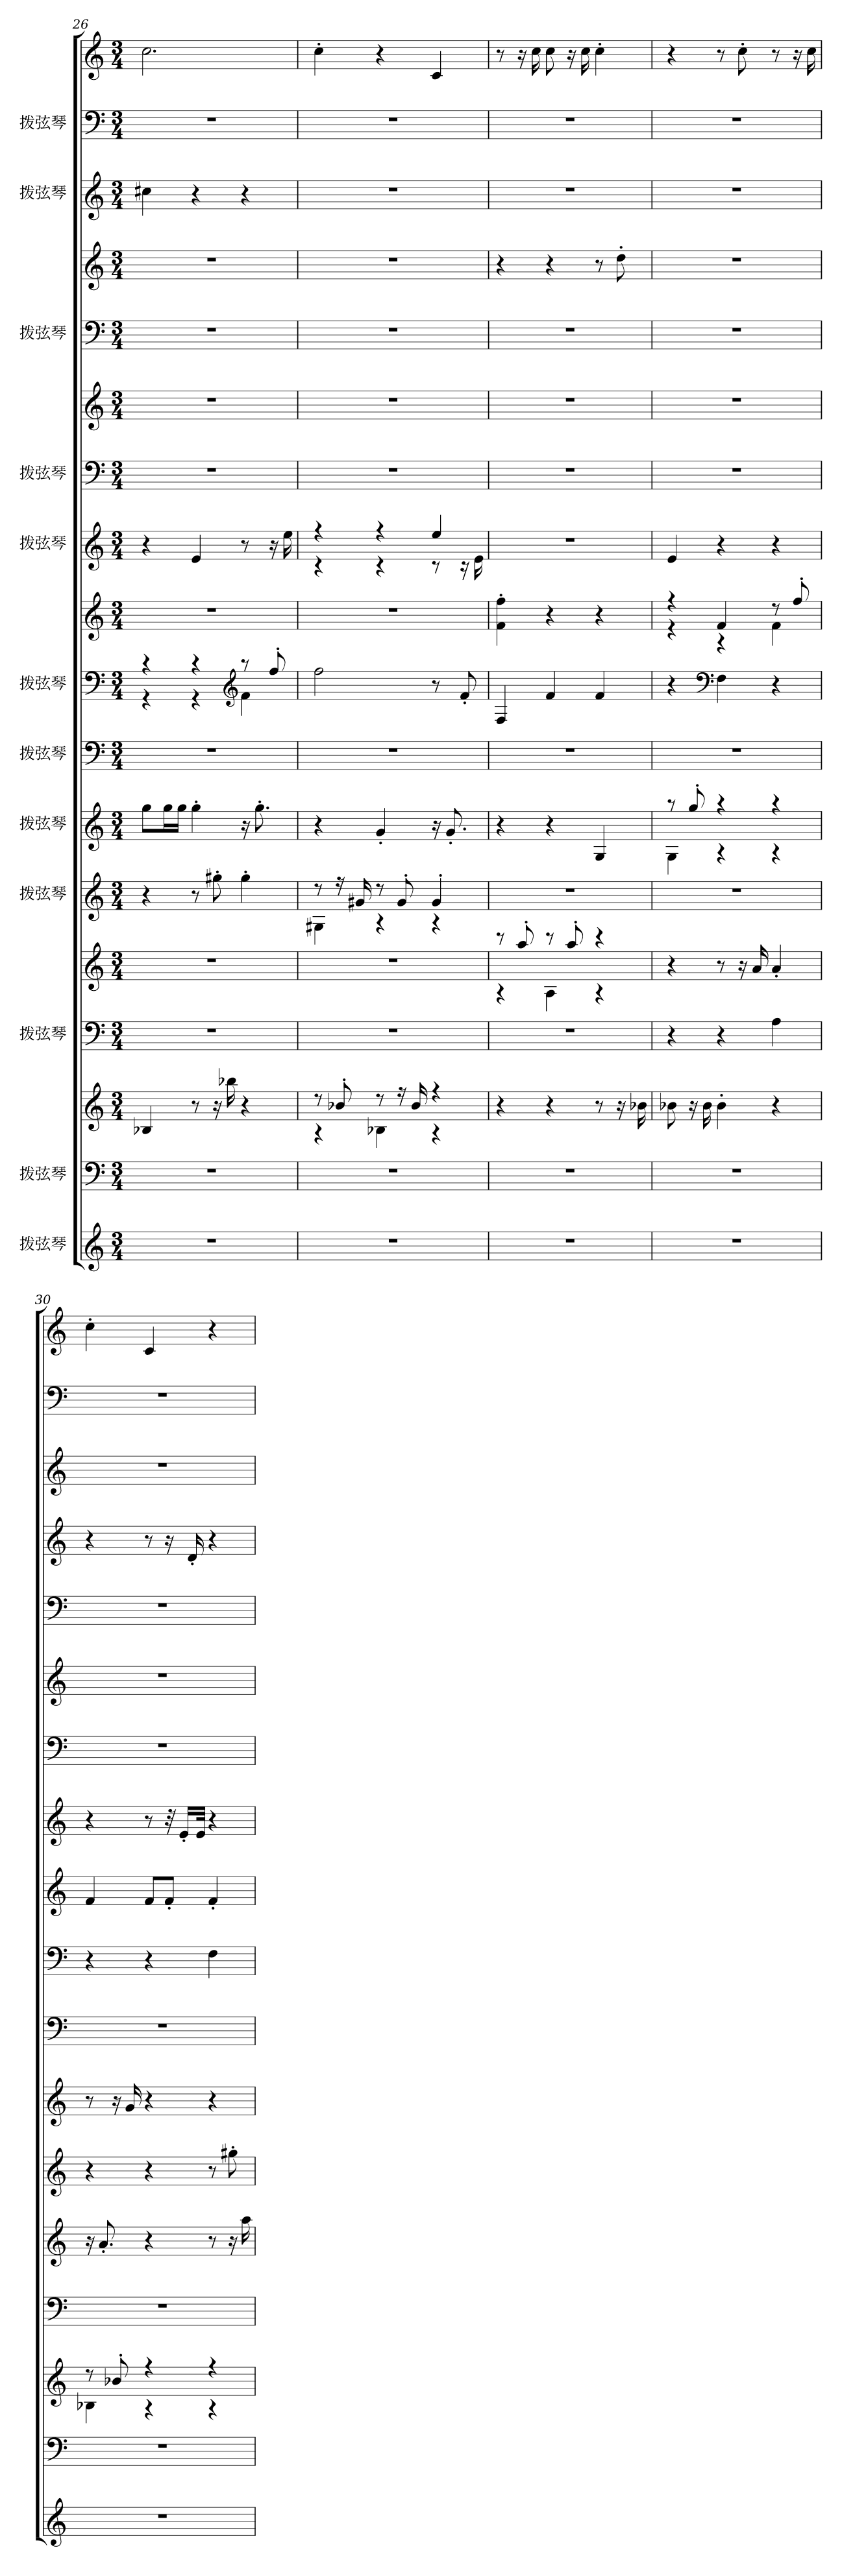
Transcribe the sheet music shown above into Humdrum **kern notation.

**kern	**kern	**kern	**kern	**kern	**kern	**kern	**kern	**kern	**kern	**kern	**kern	**kern	**kern	**kern	**kern	**kern	**kern
*part12	*part11	*part11	*part10	*part10	*part9	*part8	*part7	*part6	*part6	*part5	*part4	*part4	*part3	*part3	*part2	*part1	*part1
*staff18	*staff17	*staff16	*staff15	*staff14	*staff13	*staff12	*staff11	*staff10	*staff9	*staff8	*staff7	*staff6	*staff5	*staff4	*staff3	*staff2	*staff1
*I"拨弦琴	*I"拨弦琴	*	*I"拨弦琴	*	*I"拨弦琴	*I"拨弦琴	*I"拨弦琴	*I"拨弦琴	*	*I"拨弦琴	*I"拨弦琴	*	*I"拨弦琴	*	*I"拨弦琴	*I"拨弦琴	*
*clefG2	*clefF4	*clefG2	*clefF4	*clefG2	*clefG2	*clefG2	*clefF4	*clefF4	*clefG2	*clefG2	*clefF4	*clefG2	*clefF4	*clefG2	*clefG2	*clefF4	*clefG2
*k[]	*k[]	*k[]	*k[]	*k[]	*k[]	*k[]	*k[]	*k[]	*k[]	*k[]	*k[]	*k[]	*k[]	*k[]	*k[]	*k[]	*k[]
*M3/4	*M3/4	*M3/4	*M3/4	*M3/4	*M3/4	*M3/4	*M3/4	*M3/4	*M3/4	*M3/4	*M3/4	*M3/4	*M3/4	*M3/4	*M3/4	*M3/4	*M3/4
=26	=26	=26	=26	=26	=26	=26	=26	=26	=26	=26	=26	=26	=26	=26	=26	=26	=26
*	*	*	*	*	*	*	*	*^	*	*	*	*	*	*	*	*	*
2.r	2.r	4B-X/	2.r	2.r	4r	8gg\L	2.r	4r	4r	2.r	4r	2.r	2.r	2.r	2.r	4cc#X\	2.r	2.cc\
.	.	.	.	.	.	16gg\L	.	.	.	.	.	.	.	.	.	.	.	.
.	.	.	.	.	.	16gg\JJ	.	.	.	.	.	.	.	.	.	.	.	.
.	.	8r	.	.	8r	4gg'\	.	4r	4r	.	4e/	.	.	.	.	4r	.	.
.	.	16r	.	.	8gg#X'\	.	.	.	.	.	.	.	.	.	.	.	.	.
.	.	16bb-X\	.	.	.	.	.	.	.	.	.	.	.	.	.	.	.	.
*	*	*	*	*	*	*	*	*clefG2	*	*	*	*	*	*	*	*	*	*
.	.	4r	.	.	4gg#'\	16r	.	8r	4f\	.	8r	.	.	.	.	4r	.	.
.	.	.	.	.	.	8.gg'\	.	.	.	.	.	.	.	.	.	.	.	.
.	.	.	.	.	.	.	.	8ff'/	.	.	16r	.	.	.	.	.	.	.
.	.	.	.	.	.	.	.	.	.	.	16ee\	.	.	.	.	.	.	.
*	*	*	*	*	*	*	*	*v	*v	*	*	*	*	*	*	*	*	*
!!LO:PB:g=z
=27	=27	=27	=27	=27	=27	=27	=27	=27	=27	=27	=27	=27	=27	=27	=27	=27	=27
*	*	*^	*	*	*^	*	*	*	*	*^	*	*	*	*	*	*	*
2.r	2.r	8r	4r	2.r	2.r	8r	4G#X\	4r	2.r	2ff\	2.r	4r	4r	2.r	2.r	2.r	2.r	2.r	2.r	4cc'\
.	.	8b-X'/	.	.	.	16r	.	.	.	.	.	.	.	.	.	.	.	.	.	.
.	.	.	.	.	.	16g#X/	.	.	.	.	.	.	.	.	.	.	.	.	.	.
.	.	8r	4B-X\	.	.	8r	4r	4g'/	.	.	.	4r	4r	.	.	.	.	.	.	4r
.	.	16r	.	.	.	8g#'/	.	.	.	.	.	.	.	.	.	.	.	.	.	.
.	.	16b-/	.	.	.	.	.	.	.	.	.	.	.	.	.	.	.	.	.	.
.	.	4r	4r	.	.	4g#'/	4r	16r	.	8r	.	4ee/	8r	.	.	.	.	.	.	4c/
.	.	.	.	.	.	.	.	8.g'/	.	.	.	.	.	.	.	.	.	.	.	.
.	.	.	.	.	.	.	.	.	.	8f'/	.	.	16r	.	.	.	.	.	.	.
.	.	.	.	.	.	.	.	.	.	.	.	.	16e\	.	.	.	.	.	.	.
*	*	*v	*v	*	*	*v	*v	*	*	*	*	*v	*v	*	*	*	*	*	*	*
=28	=28	=28	=28	=28	=28	=28	=28	=28	=28	=28	=28	=28	=28	=28	=28	=28	=28
*	*	*	*	*^	*	*	*	*	*	*	*	*	*	*	*	*	*
2.r	2.r	4r	2.r	8r	4r	2.r	4r	2.r	4F/	4f\' 4ff\'	2.r	2.r	2.r	2.r	4r	2.r	2.r	8r
.	.	.	.	8aa'/	.	.	.	.	.	.	.	.	.	.	.	.	.	16r
.	.	.	.	.	.	.	.	.	.	.	.	.	.	.	.	.	.	16cc\
.	.	4r	.	8r	4A\	.	4r	.	4f/	4r	.	.	.	.	4r	.	.	8cc\
.	.	.	.	8aa'/	.	.	.	.	.	.	.	.	.	.	.	.	.	16r
.	.	.	.	.	.	.	.	.	.	.	.	.	.	.	.	.	.	16cc\
.	.	8r	.	4r	4r	.	4G/	.	4f/	4r	.	.	.	.	8r	.	.	4cc'\
.	.	16r	.	.	.	.	.	.	.	.	.	.	.	.	8dd'\	.	.	.
.	.	16b-X\	.	.	.	.	.	.	.	.	.	.	.	.	.	.	.	.
*	*	*	*	*v	*v	*	*	*	*	*	*	*	*	*	*	*	*	*
=29	=29	=29	=29	=29	=29	=29	=29	=29	=29	=29	=29	=29	=29	=29	=29	=29	=29
*	*	*	*	*	*	*^	*	*	*^	*	*	*	*	*	*	*	*
2.r	2.r	8b-X\	4r	4r	2.r	8r	4G\	2.r	4r	4r	4r	4e/	2.r	2.r	2.r	2.r	2.r	2.r	4r
.	.	16r	.	.	.	8gg'/	.	.	.	.	.	.	.	.	.	.	.	.	.
.	.	16b-\	.	.	.	.	.	.	.	.	.	.	.	.	.	.	.	.	.
*	*	*	*	*	*	*	*	*	*clefF4	*	*	*	*	*	*	*	*	*	*
.	.	4b-'\	4r	8r	.	4r	4r	.	4F\	4f/	4r	4r	.	.	.	.	.	.	8r
.	.	.	.	16r	.	.	.	.	.	.	.	.	.	.	.	.	.	.	8cc'\
.	.	.	.	16a/	.	.	.	.	.	.	.	.	.	.	.	.	.	.	.
.	.	4r	4A\	4a'/	.	4r	4r	.	4r	8r	4f\	4r	.	.	.	.	.	.	8r
.	.	.	.	.	.	.	.	.	.	8ff'/	.	.	.	.	.	.	.	.	16r
.	.	.	.	.	.	.	.	.	.	.	.	.	.	.	.	.	.	.	16cc\
*	*	*	*	*	*	*v	*v	*	*	*v	*v	*	*	*	*	*	*	*	*
!!LO:PB:g=z
=30	=30	=30	=30	=30	=30	=30	=30	=30	=30	=30	=30	=30	=30	=30	=30	=30	=30
*	*	*^	*	*	*	*	*	*	*	*	*	*	*	*	*	*	*
2.r	2.r	8r	4B-X\	2.r	16r	4r	8r	2.r	4r	4f/	4r	2.r	2.r	2.r	4r	2.r	2.r	4cc'\
.	.	.	.	.	8.a'/	.	.	.	.	.	.	.	.	.	.	.	.	.
.	.	8b-X'/	.	.	.	.	16r	.	.	.	.	.	.	.	.	.	.	.
.	.	.	.	.	.	.	16g/	.	.	.	.	.	.	.	.	.	.	.
.	.	4r	4r	.	4r	4r	4r	.	4r	8f/L	8r	.	.	.	8r	.	.	4c/
.	.	.	.	.	.	.	.	.	.	8f'/J	32r	.	.	.	16r	.	.	.
.	.	.	.	.	.	.	.	.	.	.	16e'/LL	.	.	.	.	.	.	.
.	.	.	.	.	.	.	.	.	.	.	.	.	.	.	16d'/	.	.	.
.	.	.	.	.	.	.	.	.	.	.	32e/JJk	.	.	.	.	.	.	.
.	.	4r	4r	.	8r	8r	4r	.	4F\	4f'/	4r	.	.	.	4r	.	.	4r
.	.	.	.	.	16r	8gg#X'\	.	.	.	.	.	.	.	.	.	.	.	.
.	.	.	.	.	16aa\	.	.	.	.	.	.	.	.	.	.	.	.	.
*	*	*v	*v	*	*	*	*	*	*	*	*	*	*	*	*	*	*	*
=	=	=	=	=	=	=	=	=	=	=	=	=	=	=	=	=	=
*-	*-	*-	*-	*-	*-	*-	*-	*-	*-	*-	*-	*-	*-	*-	*-	*-	*-
